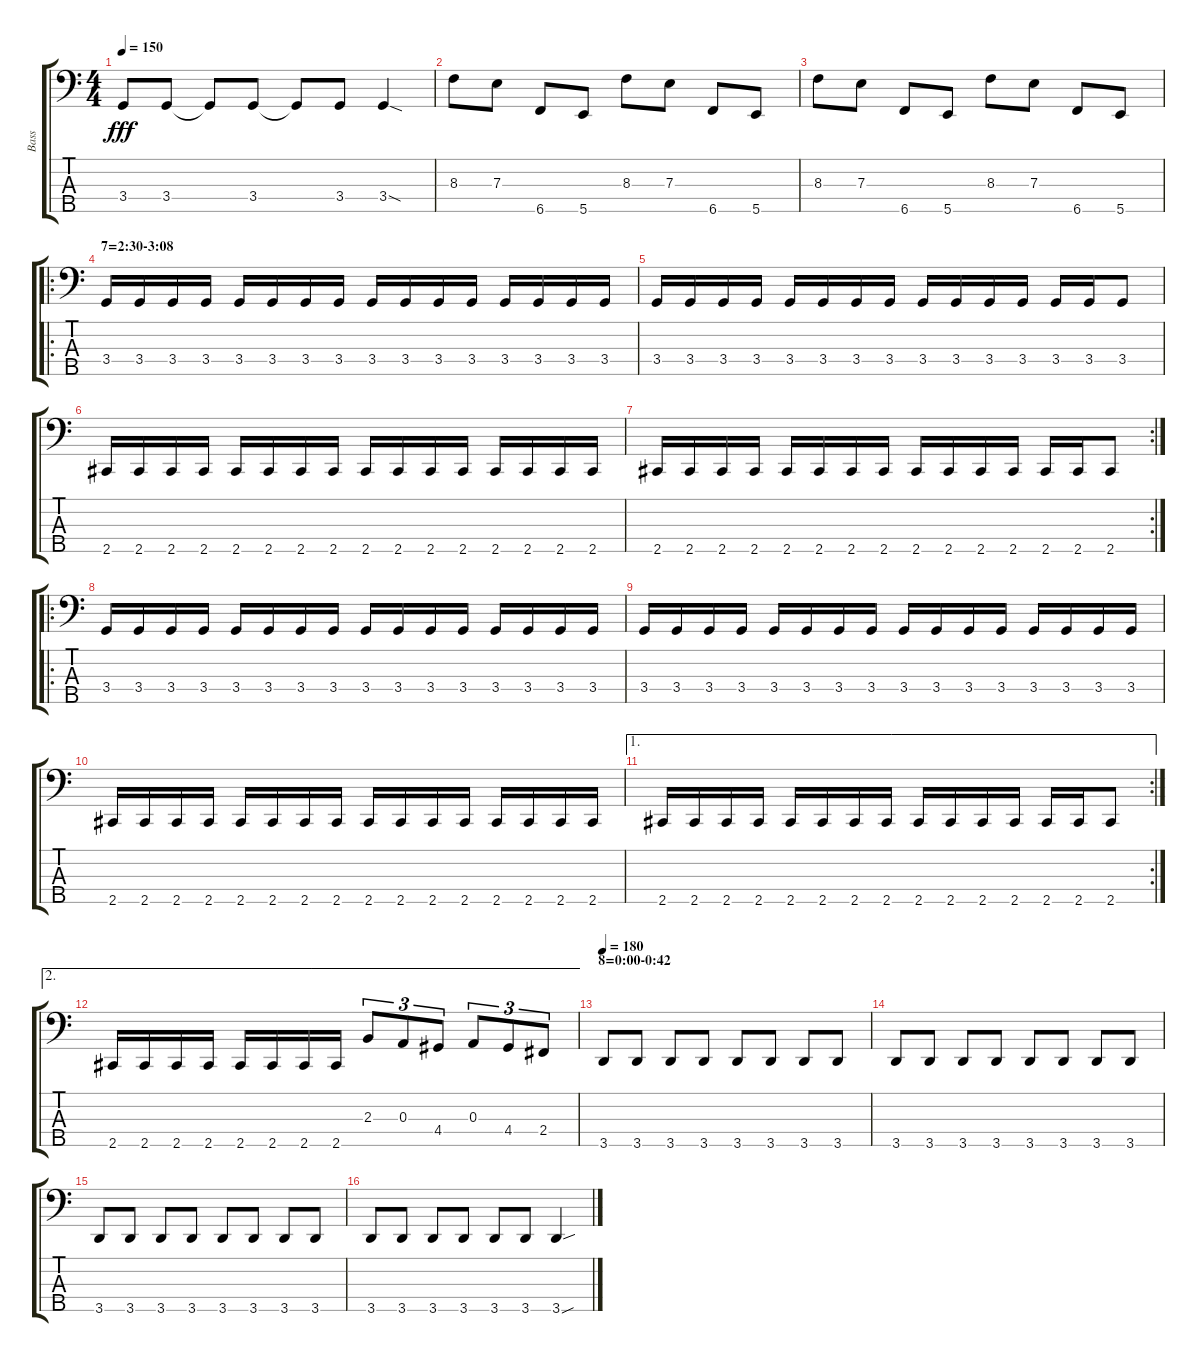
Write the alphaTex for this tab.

\track ("Bass" "Bass") {instrument electricbasspick}
\staff {score tabs}
\tuning (G2 D2 A1 E1 B0) {hide}
\ts (4 4)
\tempo 150
\clef f4
\ks c
3.4{t}.8{dy fff} 3.4.8 3.4{t}.8 3.4.8 3.4{t}.8 3.4.8 3.4{sod}.4 |
8.3.8 7.3.8 6.5.8 5.5.8 8.3.8 7.3.8 6.5.8 5.5.8 |
8.3.8 7.3.8 6.5.8 5.5.8 8.3.8 7.3.8 6.5.8 5.5.8 |
\ro
\section ("" "7=2:30-3:08")
3.4.16 3.4.16 3.4.16 3.4.16 3.4.16 3.4.16 3.4.16 3.4.16 3.4.16 3.4.16 3.4.16 3.4.16 3.4.16 3.4.16 3.4.16 3.4.16 |
3.4.16 3.4.16 3.4.16 3.4.16 3.4.16 3.4.16 3.4.16 3.4.16 3.4.16 3.4.16 3.4.16 3.4.16 3.4.16 3.4.16 3.4.8 |
2.5.16 2.5.16 2.5.16 2.5.16 2.5.16 2.5.16 2.5.16 2.5.16 2.5.16 2.5.16 2.5.16 2.5.16 2.5.16 2.5.16 2.5.16 2.5.16 |
\rc 2
2.5.16 2.5.16 2.5.16 2.5.16 2.5.16 2.5.16 2.5.16 2.5.16 2.5.16 2.5.16 2.5.16 2.5.16 2.5.16 2.5.16 2.5.8 |
\ro
3.4.16 3.4.16 3.4.16 3.4.16 3.4.16 3.4.16 3.4.16 3.4.16 3.4.16 3.4.16 3.4.16 3.4.16 3.4.16 3.4.16 3.4.16 3.4.16 |
3.4.16 3.4.16 3.4.16 3.4.16 3.4.16 3.4.16 3.4.16 3.4.16 3.4.16 3.4.16 3.4.16 3.4.16 3.4.16 3.4.16 3.4.16 3.4.16 |
2.5.16 2.5.16 2.5.16 2.5.16 2.5.16 2.5.16 2.5.16 2.5.16 2.5.16 2.5.16 2.5.16 2.5.16 2.5.16 2.5.16 2.5.16 2.5.16 |
\ae 1
\rc 2
2.5.16 2.5.16 2.5.16 2.5.16 2.5.16 2.5.16 2.5.16 2.5.16 2.5.16 2.5.16 2.5.16 2.5.16 2.5.16 2.5.16 2.5.8 |
\ae 2
2.5.16 2.5.16 2.5.16 2.5.16 2.5.16 2.5.16 2.5.16 2.5.16 2.3.8{tu (3 2)} 0.3.8{tu (3 2)} 4.4.8{tu (3 2)} 0.3.8{tu (3 2)} 4.4.8{tu (3 2)} 2.4.8{tu (3 2)} |
\section ("" "8=0:00-0:42")
\tempo 180
3.5.8 3.5.8 3.5.8 3.5.8 3.5.8 3.5.8 3.5.8 3.5.8 |
3.5.8 3.5.8 3.5.8 3.5.8 3.5.8 3.5.8 3.5.8 3.5.8 |
3.5.8 3.5.8 3.5.8 3.5.8 3.5.8 3.5.8 3.5.8 3.5.8 |
3.5.8 3.5.8 3.5.8 3.5.8 3.5.8 3.5.8 3.5{sou}.4
